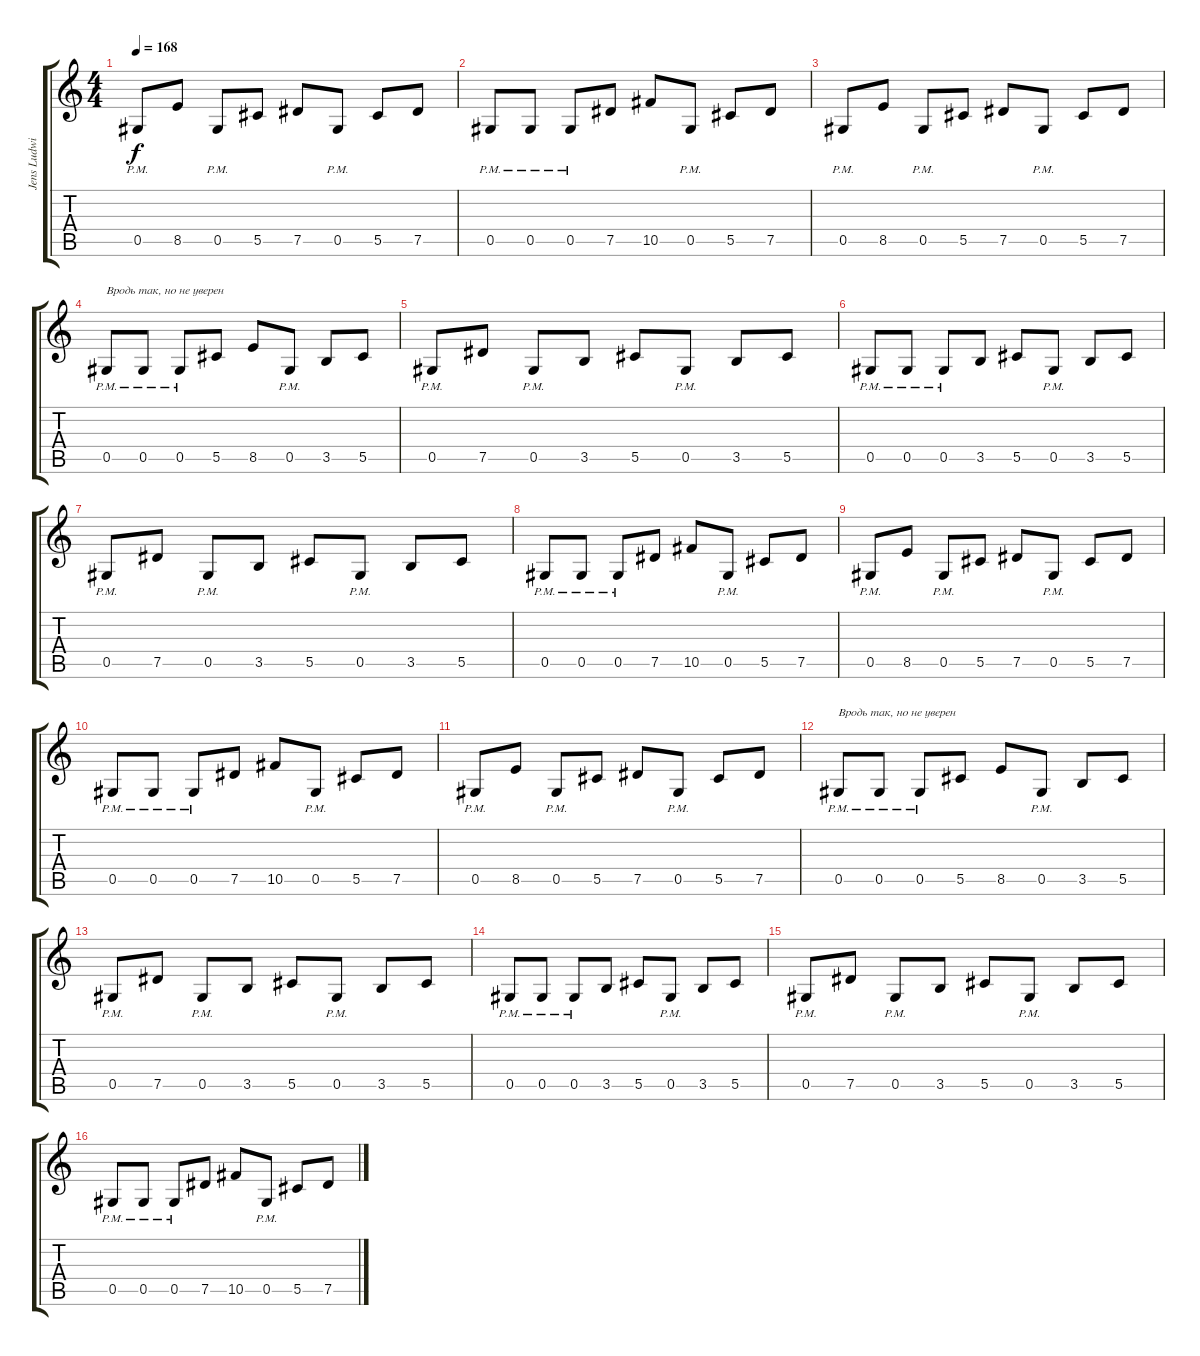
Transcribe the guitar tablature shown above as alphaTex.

\track ("Jens Ludwig (?)" "Jens Ludwi") {instrument distortionguitar}
\staff {score tabs}
\tuning (Eb4 Bb3 Gb3 Db3 Ab2 Eb2) {hide}
\ts (4 4)
\tempo 168
\clef g2
\ks c
0.5{pm}.8{dy f} 8.5.8 0.5{pm}.8 5.5.8 7.5.8 0.5{pm}.8 5.5.8 7.5.8 |
0.5{pm}.8 0.5{pm}.8 0.5{pm}.8 7.5.8 10.5.8 0.5{pm}.8 5.5.8 7.5.8 |
0.5{pm}.8 8.5.8 0.5{pm}.8 5.5.8 7.5.8 0.5{pm}.8 5.5.8 7.5.8 |
0.5{pm}.8{txt "Вродь так, но не уверен"} 0.5{pm}.8 0.5{pm}.8 5.5.8 8.5.8 0.5{pm}.8 3.5.8 5.5.8 |
0.5{pm}.8 7.5.8 0.5{pm}.8 3.5.8 5.5.8 0.5{pm}.8 3.5.8 5.5.8 |
0.5{pm}.8 0.5{pm}.8 0.5{pm}.8 3.5.8 5.5.8 0.5{pm}.8 3.5.8 5.5.8 |
0.5{pm}.8 7.5.8 0.5{pm}.8 3.5.8 5.5.8 0.5{pm}.8 3.5.8 5.5.8 |
0.5{pm}.8 0.5{pm}.8 0.5{pm}.8 7.5.8 10.5.8 0.5{pm}.8 5.5.8 7.5.8 |
0.5{pm}.8 8.5.8 0.5{pm}.8 5.5.8 7.5.8 0.5{pm}.8 5.5.8 7.5.8 |
0.5{pm}.8 0.5{pm}.8 0.5{pm}.8 7.5.8 10.5.8 0.5{pm}.8 5.5.8 7.5.8 |
0.5{pm}.8 8.5.8 0.5{pm}.8 5.5.8 7.5.8 0.5{pm}.8 5.5.8 7.5.8 |
0.5{pm}.8{txt "Вродь так, но не уверен"} 0.5{pm}.8 0.5{pm}.8 5.5.8 8.5.8 0.5{pm}.8 3.5.8 5.5.8 |
0.5{pm}.8 7.5.8 0.5{pm}.8 3.5.8 5.5.8 0.5{pm}.8 3.5.8 5.5.8 |
0.5{pm}.8 0.5{pm}.8 0.5{pm}.8 3.5.8 5.5.8 0.5{pm}.8 3.5.8 5.5.8 |
0.5{pm}.8 7.5.8 0.5{pm}.8 3.5.8 5.5.8 0.5{pm}.8 3.5.8 5.5.8 |
0.5{pm}.8 0.5{pm}.8 0.5{pm}.8 7.5.8 10.5.8 0.5{pm}.8 5.5.8 7.5.8
